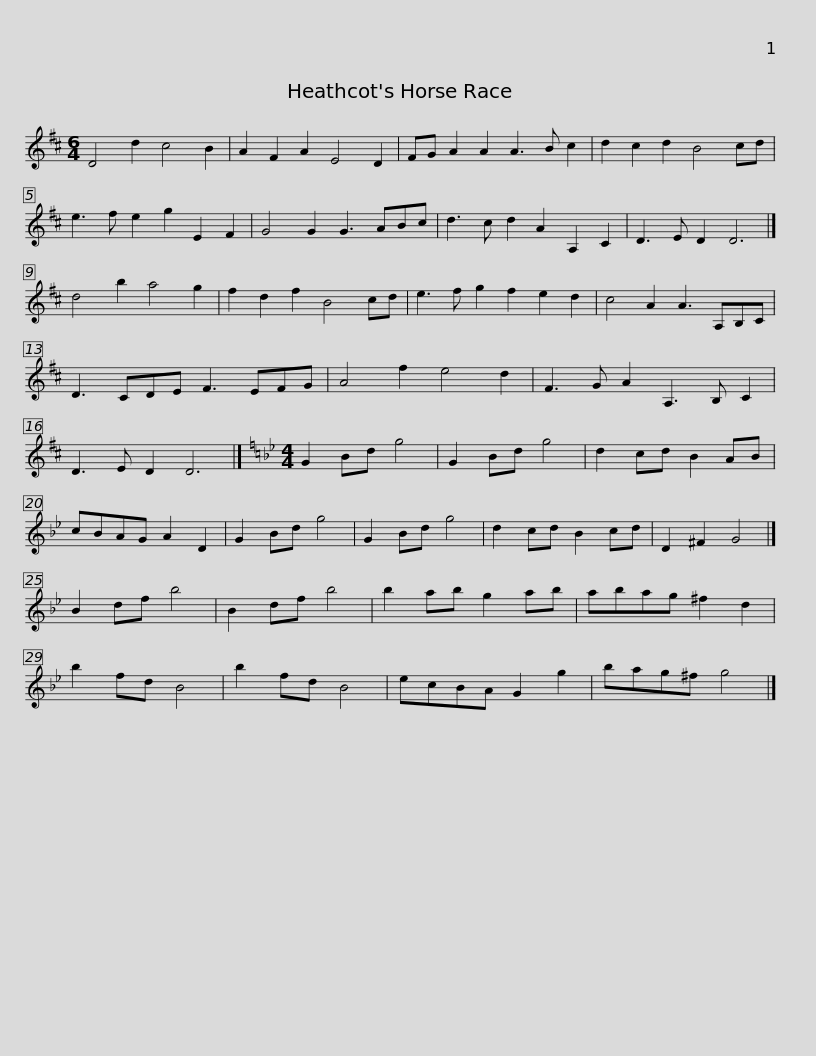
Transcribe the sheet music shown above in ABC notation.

X:1
L:1/8
M:6/4
I:linebreak $
K:D
V:1 treble
V:1
 D4 d2 c4 B2 | A2 F2 A2 E4 D2 | FG A2 A2 A3 B c2 | d2 c2 d2 B4 cd | e3 f e2 g2 E2 F2 | %5
 G4 G2 G3 ABc |$ d3 c d2 A2 A,2 C2 | D3 E D2 D6 |] d4 b2 a4 g2 | f2 d2 f2 B4 cd | %10
 e3 f g2 f2 e2 d2 | c4 A2 A3 A,B,C |$ D3 CDE F3 EFG | A4 f2 e4 d2 | F3 G A2 A,3 B, C2 | %15
 D3 E D2 D6 |][K:Gmin][M:4/4] G2 Bd g4 | G2 Bd g4 |$ d2 cd B2 AB | cBAG A2 D2 | %20
 G2 Bd g4 | G2 Bd g4 | d2 cd B2 cd | D2 ^F2 G4 |] B2 df b4 | %25
 B2 df b4 |$ b2 ab g2 ab | abag ^f2 d2 | b2 fd B4 | b2 fd B4 | %30
 ecBA G2 g2 | bag^f g4 |] %32
